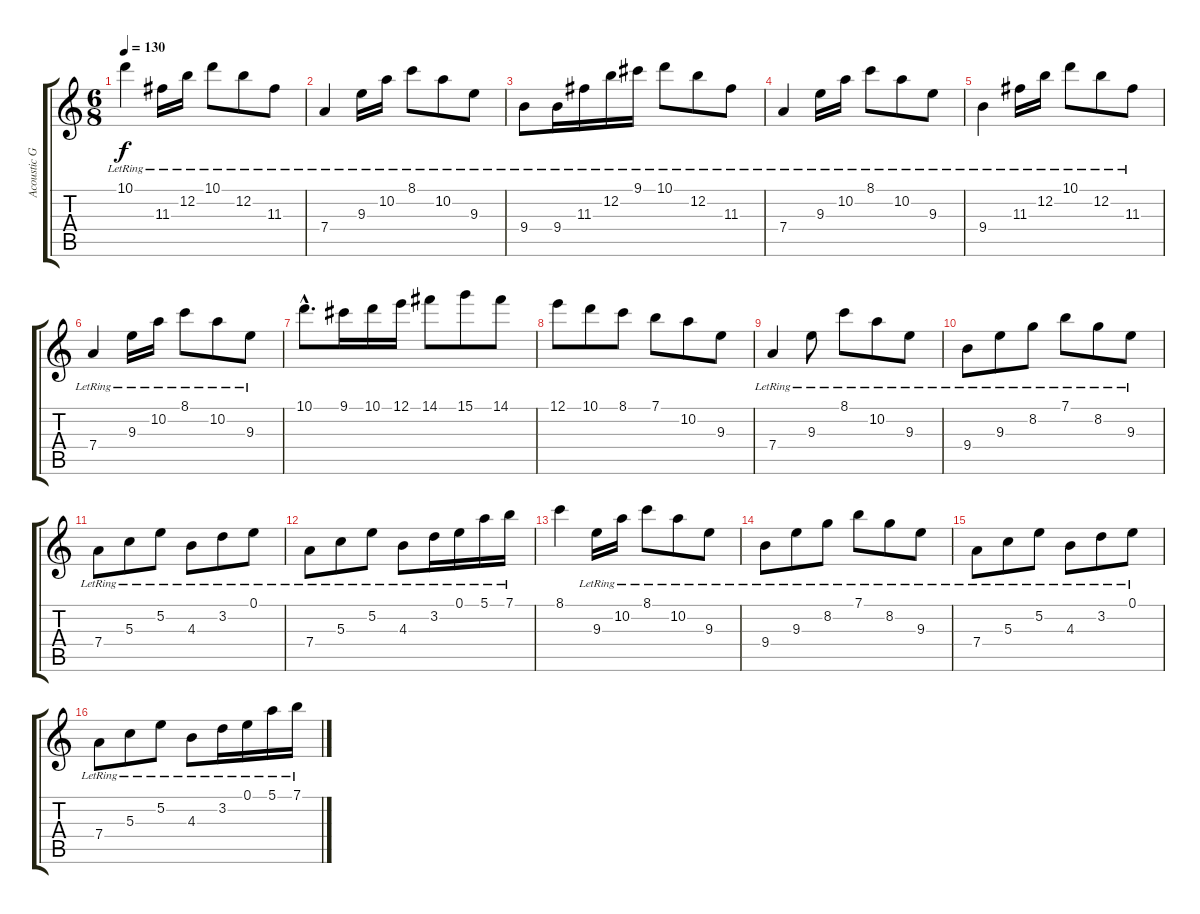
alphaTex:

\track ("Acoustic Guitar II" "Acoustic G") {instrument acousticguitarsteel}
\staff {score tabs}
\tuning (E4 B3 G3 D3 A2 E2) {hide}
\ts (6 8)
\tempo 130
\clef g2
\ks c
10.1{lr}.4{dy f} 11.3{lr}.16 12.2{lr}.16 10.1{lr}.8 12.2{lr}.8 11.3{lr}.8 |
7.4{lr}.4 9.3{lr}.16 10.2{lr}.16 8.1{lr}.8 10.2{lr}.8 9.3{lr}.8 |
9.4{lr}.8 9.4{lr}.16 11.3{lr}.16 12.2{lr}.16 9.1{lr}.16 10.1{lr}.8 12.2{lr}.8 11.3{lr}.8 |
7.4{lr}.4 9.3{lr}.16 10.2{lr}.16 8.1{lr}.8 10.2{lr}.8 9.3{lr}.8 |
9.4{lr}.4 11.3{lr}.16 12.2{lr}.16 10.1{lr}.8 12.2{lr}.8 11.3{lr}.8 |
7.4{lr}.4 9.3{lr}.16 10.2{lr}.16 8.1{lr}.8 10.2{lr}.8 9.3{lr}.8 |
10.1{hac}.8{d} 9.1.16 10.1.16 12.1.16 14.1.8 15.1.8 14.1.8 |
12.1.8 10.1.8 8.1.8 7.1.8 10.2.8 9.3.8 |
7.4{lr}.4 9.3{lr}.8 8.1{lr}.8 10.2{lr}.8 9.3{lr}.8 |
9.4{lr}.8 9.3{lr}.8 8.2{lr}.8 7.1{lr}.8 8.2{lr}.8 9.3{lr}.8 |
7.4{lr}.8 5.3{lr}.8 5.2{lr}.8 4.3{lr}.8 3.2{lr}.8 0.1{lr}.8 |
7.4{lr}.8 5.3{lr}.8 5.2{lr}.8 4.3{lr}.8 3.2{lr}.16 0.1{lr}.16 5.1{lr}.16 7.1{lr}.16 |
8.1.4 9.3{lr}.16 10.2{lr}.16 8.1{lr}.8 10.2{lr}.8 9.3{lr}.8 |
9.4{lr}.8 9.3{lr}.8 8.2{lr}.8 7.1{lr}.8 8.2{lr}.8 9.3{lr}.8 |
7.4{lr}.8 5.3{lr}.8 5.2{lr}.8 4.3{lr}.8 3.2{lr}.8 0.1{lr}.8 |
7.4{lr}.8 5.3{lr}.8 5.2{lr}.8 4.3{lr}.8 3.2{lr}.16 0.1{lr}.16 5.1{lr}.16 7.1{lr}.16
